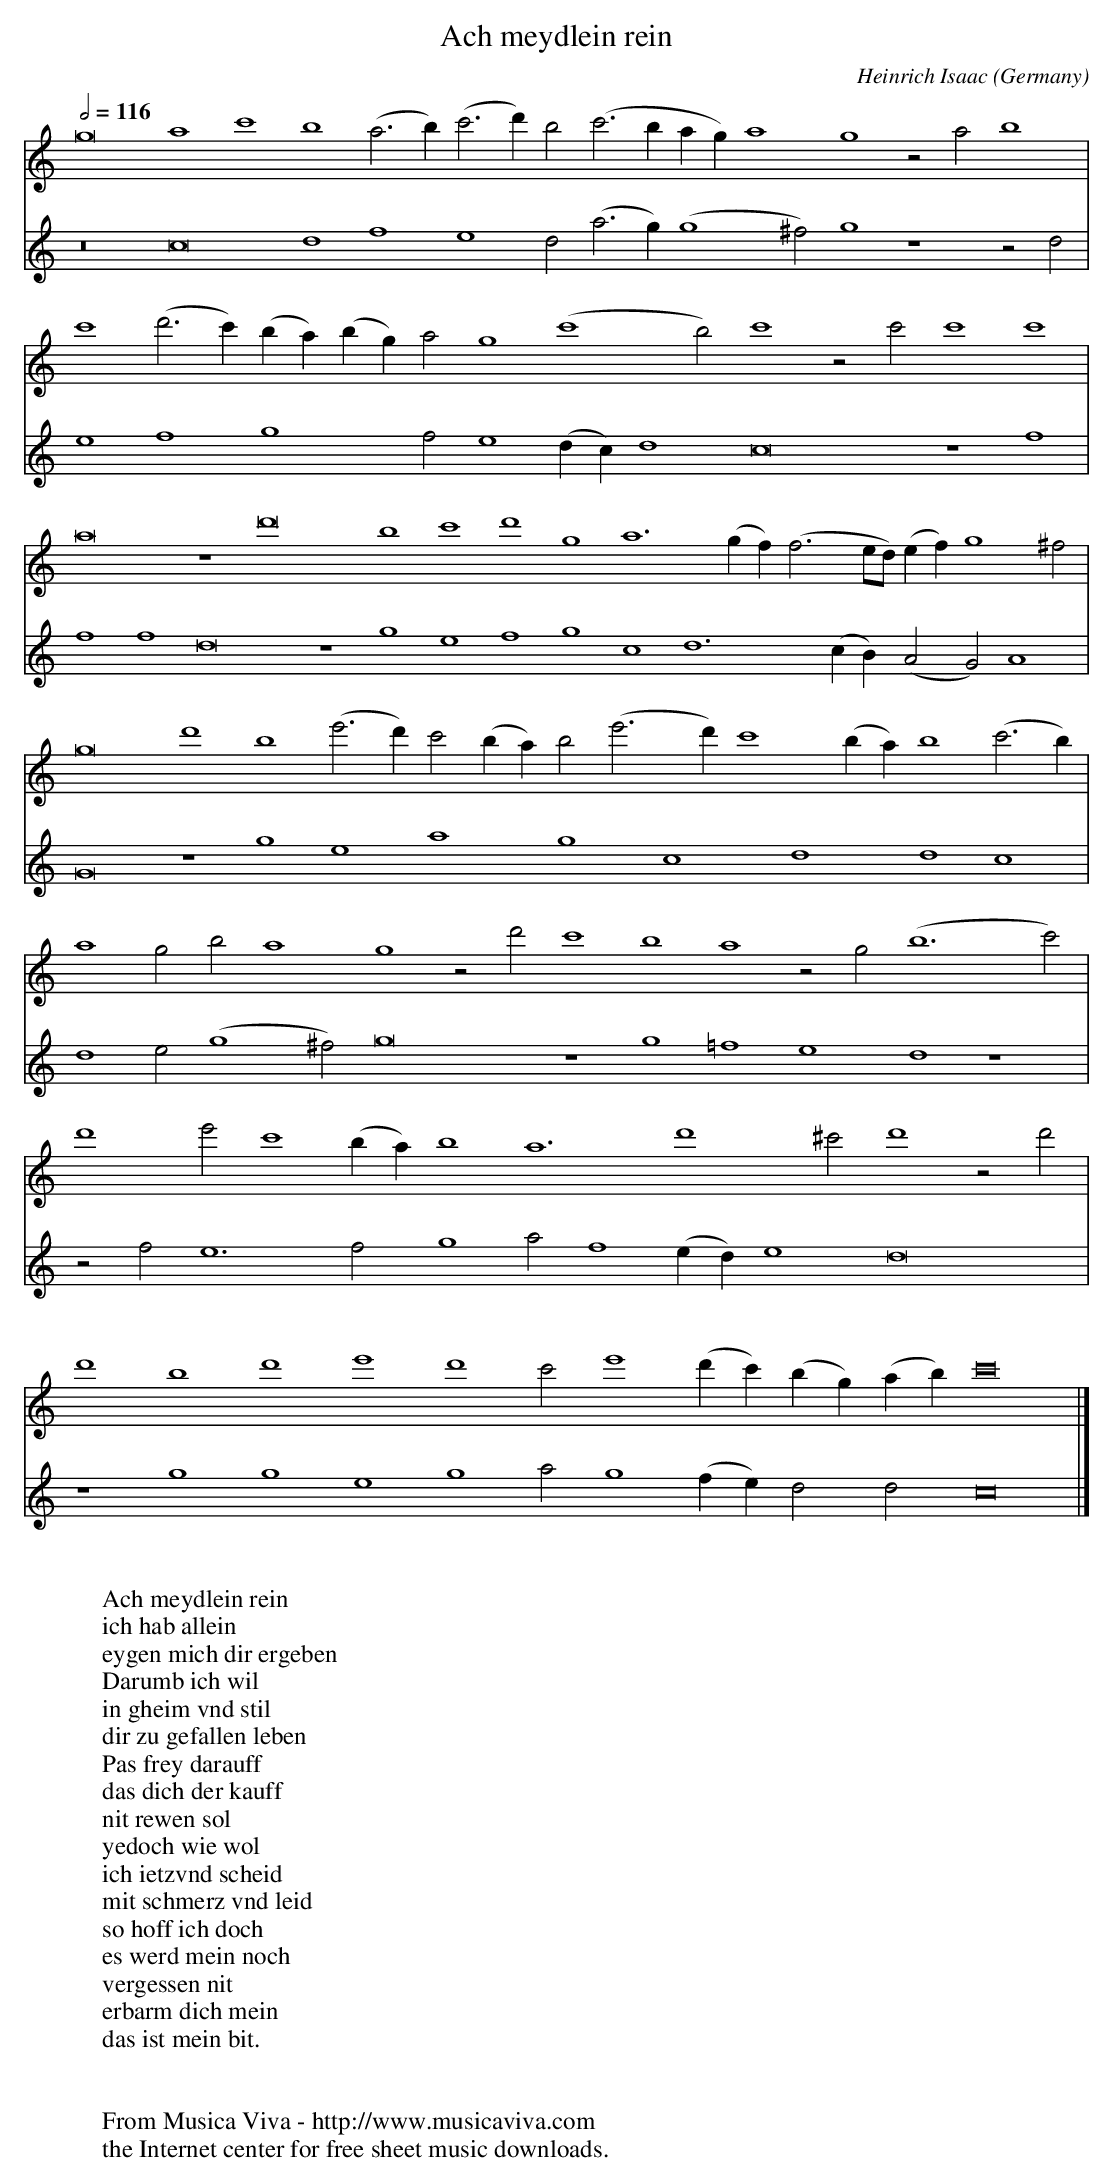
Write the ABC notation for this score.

X:1
T:Ach meydlein rein
C:Heinrich Isaac
O:Germany
M:none
L:1/4
Q:1/2=116
K:C
V:1
g8 a4 c'4 b4 (a3b) (c'3d') b2 (c'3b   ag) a4  g4 z2 a2 b4   |
V:2
z8 c8     d4  f4    e4     d2 (a3 g) (g4 ^f2) g4 z4    z2 d2|
V:1
c'4 (d'3c') (ba)(bg) a2 g4 (c'4 b2) c'4 z2 c'2 c'4 c'4|
V:2
e4   f4      g4      f2 e4 (dc) d4  c8         z4  f4 |
V:1
a8    z4 d'8 b4 c'4 d'4 g4 a6 (gf) (f3 e/d/)(ef) g4  ^f2|
V:2
f4 f4 d8 z4  g4 e4  f4  g4 c4 d6      (cB)  (A2  G2) A4 |
V:1
g8 d'4 b4 (e'3d') c'2 (ba) b2 (e'3d') c'4 (ba) b4 (c'3b)|
V:2
G8 z4  g4  e4     a4       g4   c4      d4     d4  c4   |
V:1
a4 g2  b2 a4   g4 z2 d'2 c'4 b4  a4 z2 g2 (b6 c'2) |
V:2
d4 e2 (g4 ^f2) g8        z4  g4 =f4 e4     d4 z4   |
V:1
d'4   e'2 c'4 (ba) b4 a6     d'4 ^c'2 d'4 z2 d'2 |
V:2
z2 f2 e6       f2  g4 a2 f4 (ed) e4  d8         |
V:1
d'4 b4 d'4 e'4 d'4 c'2 e'4 (d'c')(bg) (ab) c'8|]
V:2
z4  g4 g4  e4  g4  a2  g4  (fe)   d2   d2  c8 |]
W:
W:Ach meydlein rein
W:ich hab allein
W:eygen mich dir ergeben
W:Darumb ich wil
W:in gheim vnd stil
W:dir zu gefallen leben
W:Pas frey darauff
W:das dich der kauff
W:nit rewen sol
W:yedoch wie wol
W:ich ietzvnd scheid
W:mit schmerz vnd leid
W:so hoff ich doch
W:es werd mein noch
W:vergessen nit
W:erbarm dich mein
W:das ist mein bit.
W:
W:
W:  From Musica Viva - http://www.musicaviva.com
W:  the Internet center for free sheet music downloads.
